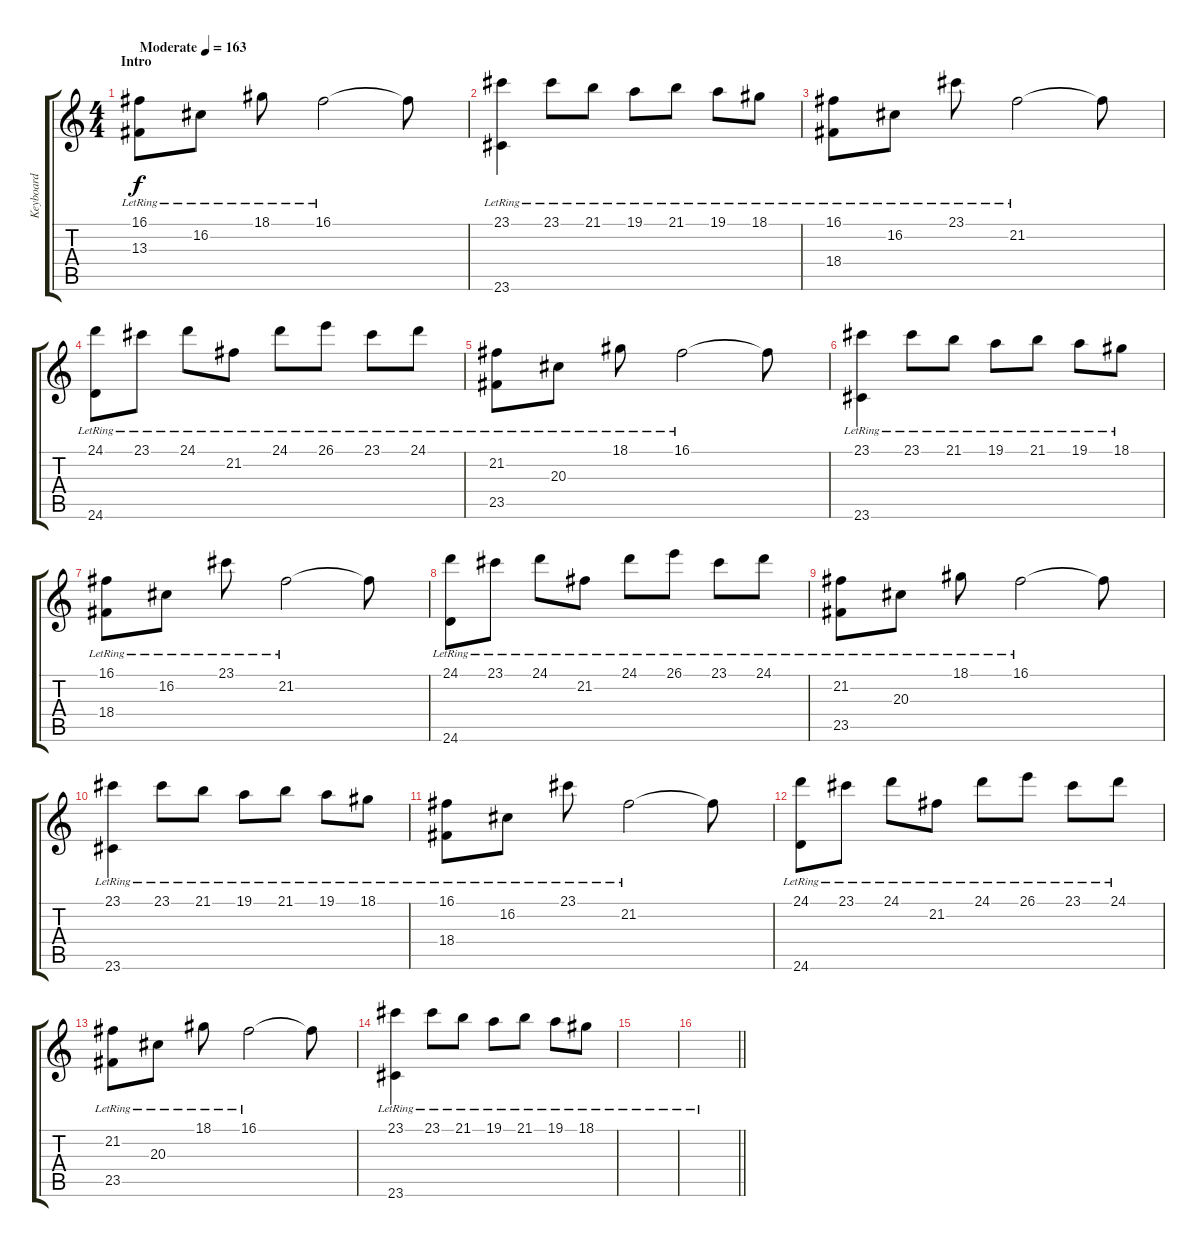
\track ("Keyboard" "Keyboard") {instrument honkytonkpiano}
\staff {score tabs}
\tuning (D4 A3 F3 C3 G2 D2) {hide}
\ts (4 4)
\section ("" "Intro")
\tempo (163 "Moderate")
\clef g2
\ks c
(16.1{lr} 13.3{lr}).8{dy f instrument honkytonkpiano} 16.2{lr}.8 18.1{lr}.8 16.1{lr}.2 16.1{t}.8 |
(23.1{lr} 23.6{lr}).4 23.1{lr}.8 21.1{lr}.8 19.1{lr}.8 21.1{lr}.8 19.1{lr}.8 18.1{lr}.8 |
(16.1{lr} 18.4{lr}).8 16.2{lr}.8 23.1{lr}.8 21.2{lr}.2 21.2{t}.8 |
(24.1{lr} 24.6{lr}).8 23.1{lr}.8 24.1{lr}.8 21.2{lr}.8 24.1{lr}.8 26.1{lr}.8 23.1{lr}.8 24.1{lr}.8 |
(21.2{lr} 23.5{lr}).8 20.3{lr}.8 18.1{lr}.8 16.1{lr}.2 16.1{t}.8 |
(23.1{lr} 23.6{lr}).4 23.1{lr}.8 21.1{lr}.8 19.1{lr}.8 21.1{lr}.8 19.1{lr}.8 18.1{lr}.8 |
(16.1{lr} 18.4{lr}).8 16.2{lr}.8 23.1{lr}.8 21.2{lr}.2 21.2{t}.8 |
(24.1{lr} 24.6{lr}).8 23.1{lr}.8 24.1{lr}.8 21.2{lr}.8 24.1{lr}.8 26.1{lr}.8 23.1{lr}.8 24.1{lr}.8 |
(21.2{lr} 23.5{lr}).8 20.3{lr}.8 18.1{lr}.8 16.1{lr}.2 16.1{t}.8 |
(23.1{lr} 23.6{lr}).4 23.1{lr}.8 21.1{lr}.8 19.1{lr}.8 21.1{lr}.8 19.1{lr}.8 18.1{lr}.8 |
(16.1{lr} 18.4{lr}).8 16.2{lr}.8 23.1{lr}.8 21.2{lr}.2 21.2{t}.8 |
(24.1{lr} 24.6{lr}).8 23.1{lr}.8 24.1{lr}.8 21.2{lr}.8 24.1{lr}.8 26.1{lr}.8 23.1{lr}.8 24.1{lr}.8 |
(21.2{lr} 23.5{lr}).8 20.3{lr}.8 18.1{lr}.8 16.1{lr}.2 16.1{t}.8 |
(23.1{lr} 23.6{lr}).4 23.1{lr}.8 21.1{lr}.8 19.1{lr}.8 21.1{lr}.8 19.1{lr}.8 18.1{lr}.8 |
|
\barLineRight lightlight
